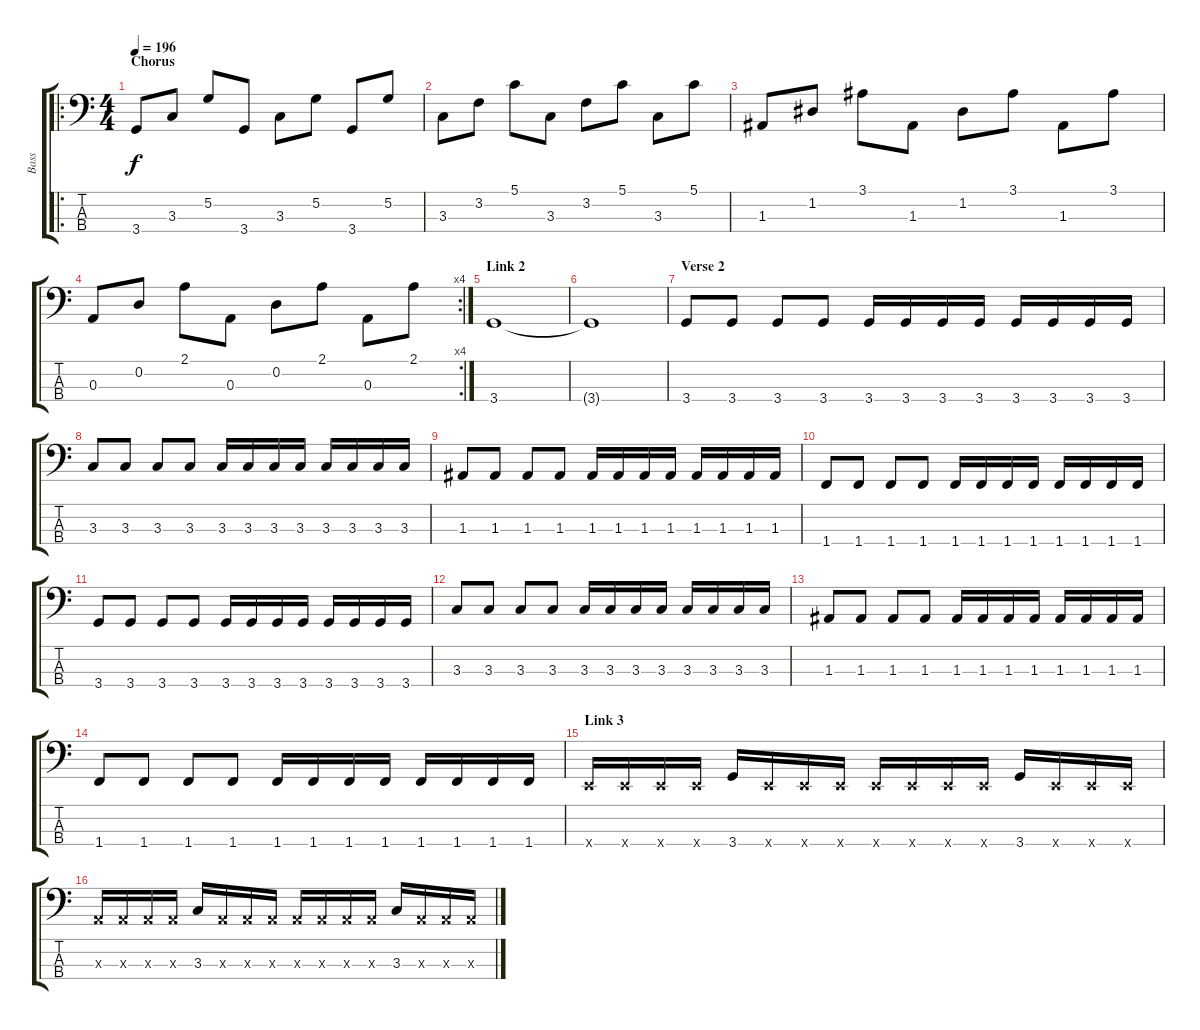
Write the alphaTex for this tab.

\track ("Bass" "Bass") {instrument electricbasspick}
\staff {score tabs}
\tuning (G2 D2 A1 E1) {hide}
\ro
\ts (4 4)
\section ("" "Chorus")
\tempo 196
\clef f4
\ks c
3.4.8{dy f} 3.3.8 5.2.8 3.4.8 3.3.8 5.2.8 3.4.8 5.2.8 |
3.3.8 3.2.8 5.1.8 3.3.8 3.2.8 5.1.8 3.3.8 5.1.8 |
1.3.8 1.2.8 3.1.8 1.3.8 1.2.8 3.1.8 1.3.8 3.1.8 |
\rc 4
0.3.8 0.2.8 2.1.8 0.3.8 0.2.8 2.1.8 0.3.8 2.1.8 |
\section ("" "Link 2")
3.4.1 |
3.4{t}.1 |
\section ("" "Verse 2")
3.4.8 3.4.8 3.4.8 3.4.8 3.4.16 3.4.16 3.4.16 3.4.16 3.4.16 3.4.16 3.4.16 3.4.16 |
3.3.8 3.3.8 3.3.8 3.3.8 3.3.16 3.3.16 3.3.16 3.3.16 3.3.16 3.3.16 3.3.16 3.3.16 |
1.3.8 1.3.8 1.3.8 1.3.8 1.3.16 1.3.16 1.3.16 1.3.16 1.3.16 1.3.16 1.3.16 1.3.16 |
1.4.8 1.4.8 1.4.8 1.4.8 1.4.16 1.4.16 1.4.16 1.4.16 1.4.16 1.4.16 1.4.16 1.4.16 |
3.4.8 3.4.8 3.4.8 3.4.8 3.4.16 3.4.16 3.4.16 3.4.16 3.4.16 3.4.16 3.4.16 3.4.16 |
3.3.8 3.3.8 3.3.8 3.3.8 3.3.16 3.3.16 3.3.16 3.3.16 3.3.16 3.3.16 3.3.16 3.3.16 |
1.3.8 1.3.8 1.3.8 1.3.8 1.3.16 1.3.16 1.3.16 1.3.16 1.3.16 1.3.16 1.3.16 1.3.16 |
1.4.8 1.4.8 1.4.8 1.4.8 1.4.16 1.4.16 1.4.16 1.4.16 1.4.16 1.4.16 1.4.16 1.4.16 |
\section ("" "Link 3")
0.4{x}.16 0.4{x}.16 0.4{x}.16 0.4{x}.16 3.4.16 0.4{x}.16 0.4{x}.16 0.4{x}.16 0.4{x}.16 0.4{x}.16 0.4{x}.16 0.4{x}.16 3.4.16 0.4{x}.16 0.4{x}.16 0.4{x}.16 |
0.3{x}.16 0.3{x}.16 0.3{x}.16 0.3{x}.16 3.3.16 0.3{x}.16 0.3{x}.16 0.3{x}.16 0.3{x}.16 0.3{x}.16 0.3{x}.16 0.3{x}.16 3.3.16 0.3{x}.16 0.3{x}.16 0.3{x}.16
